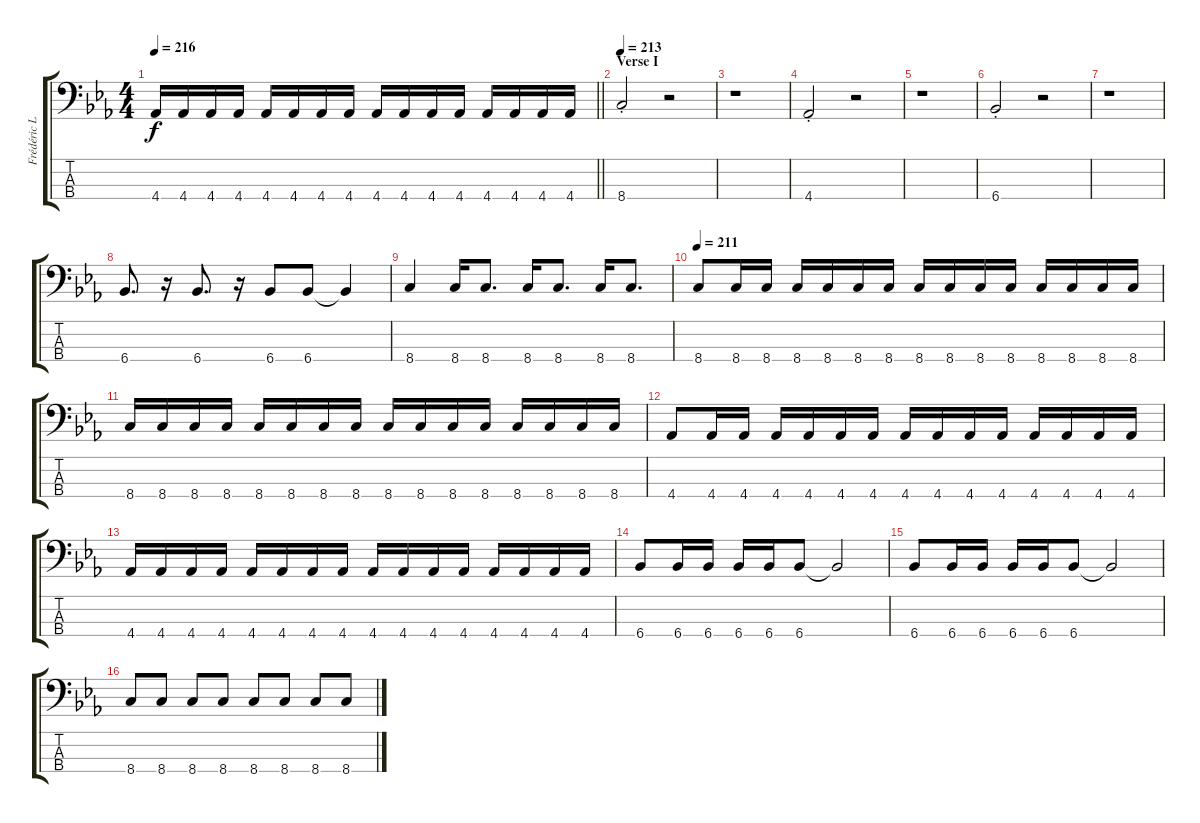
\track ("Frédéric Leclercq (Bass)" "Frédéric L") {instrument electricbasspick}
\staff {score tabs}
\tuning (G2 D2 A1 E1) {hide}
\ts (4 4)
\tempo 216
\clef f4
\barLineRight lightlight
\ks eb
4.4.16{dy f} 4.4.16 4.4.16 4.4.16 4.4.16 4.4.16 4.4.16 4.4.16 4.4.16 4.4.16 4.4.16 4.4.16 4.4.16 4.4.16 4.4.16 4.4.16 |
\section ("" "Verse I")
\tempo 213
8.4{st}.2 r.2 |
r.1 |
4.4{st}.2 r.2 |
r.1 |
6.4{st}.2 r.2 |
r.1 |
6.4.8{d} r.16 6.4.8{d} r.16 6.4.8 6.4.8 6.4{t}.4 |
8.4.4 8.4.16 8.4.8{d} 8.4.16 8.4.8{d} 8.4.16 8.4.8{d} |
\tempo 211
8.4.8 8.4.16 8.4.16 8.4.16 8.4.16 8.4.16 8.4.16 8.4.16 8.4.16 8.4.16 8.4.16 8.4.16 8.4.16 8.4.16 8.4.16 |
8.4.16 8.4.16 8.4.16 8.4.16 8.4.16 8.4.16 8.4.16 8.4.16 8.4.16 8.4.16 8.4.16 8.4.16 8.4.16 8.4.16 8.4.16 8.4.16 |
4.4.8 4.4.16 4.4.16 4.4.16 4.4.16 4.4.16 4.4.16 4.4.16 4.4.16 4.4.16 4.4.16 4.4.16 4.4.16 4.4.16 4.4.16 |
4.4.16 4.4.16 4.4.16 4.4.16 4.4.16 4.4.16 4.4.16 4.4.16 4.4.16 4.4.16 4.4.16 4.4.16 4.4.16 4.4.16 4.4.16 4.4.16 |
6.4.8 6.4.16 6.4.16 6.4.16 6.4.16 6.4.8 6.4{t}.2 |
6.4.8 6.4.16 6.4.16 6.4.16 6.4.16 6.4.8 6.4{t}.2 |
8.4.8 8.4.8 8.4.8 8.4.8 8.4.8 8.4.8 8.4.8 8.4.8
